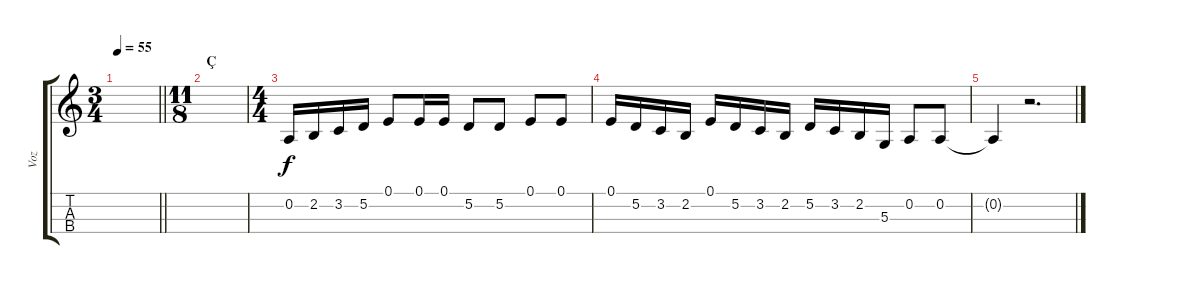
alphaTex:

\track ("Voz" "Voz") {instrument altosax}
\staff {score tabs}
\tuning (E4 A3 D3 G2) {hide}
\ts (3 4)
\tempo 55
\clef g2
\barLineRight lightlight
\ks c
|
\ts (11 8)
\section ("" "Ç")
|
\ts (4 4)
0.2.16 2.2.16 3.2.16 5.2.16 0.1.8 0.1.16 0.1.16 5.2.8 5.2.8 0.1.8 0.1.8 |
0.1.16 5.2.16 3.2.16 2.2.16 0.1.16 5.2.16 3.2.16 2.2.16 5.2.16 3.2.16 2.2.16 5.3.16 0.2.8 0.2.8 |
0.2{t}.4 r.2{d}
